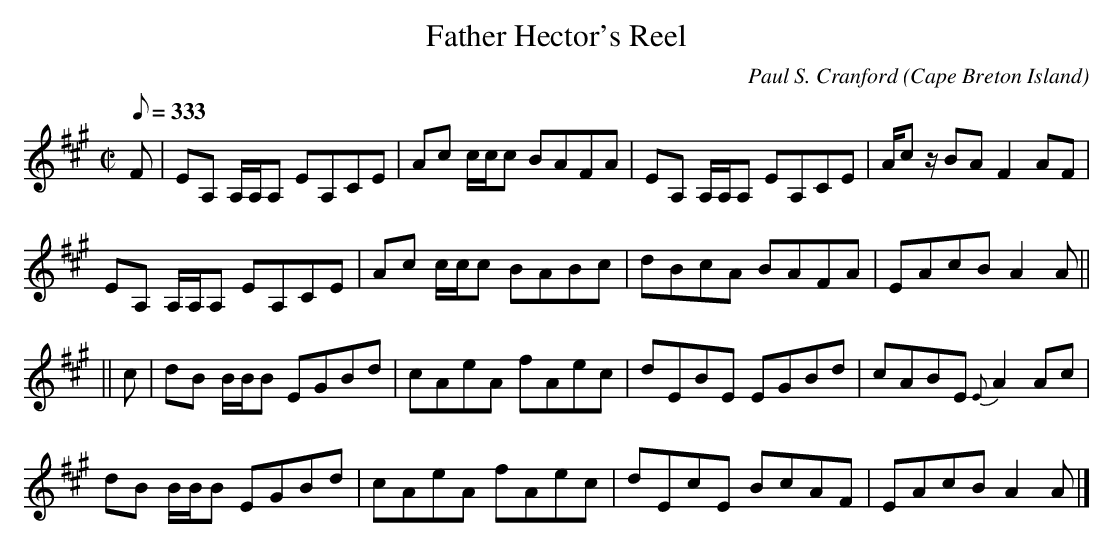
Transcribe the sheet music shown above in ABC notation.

X:1
T:Father Hector's Reel
C:Paul S. Cranford
O:Cape Breton Island
L:1/8
Q:333
M:C|
K:A
F|EA, A,/A,/A, EA,CE|Ac c/c/c BAFA|EA, A,/A,/A, EA,CE|A/c z/BA F2 AF|
EA, A,/A,/A, EA,CE|Ac c/c/c BABc|dBcA BAFA|EAcB A2 A||
||c|dB B/B/B  EGBd|cAeA fAec|dEBE  EGBd|cABE {E}A2 Ac|
dB B/B/B  EGBd|cAeA fAec|dEcE BcAF|EAcB A2 A|]
